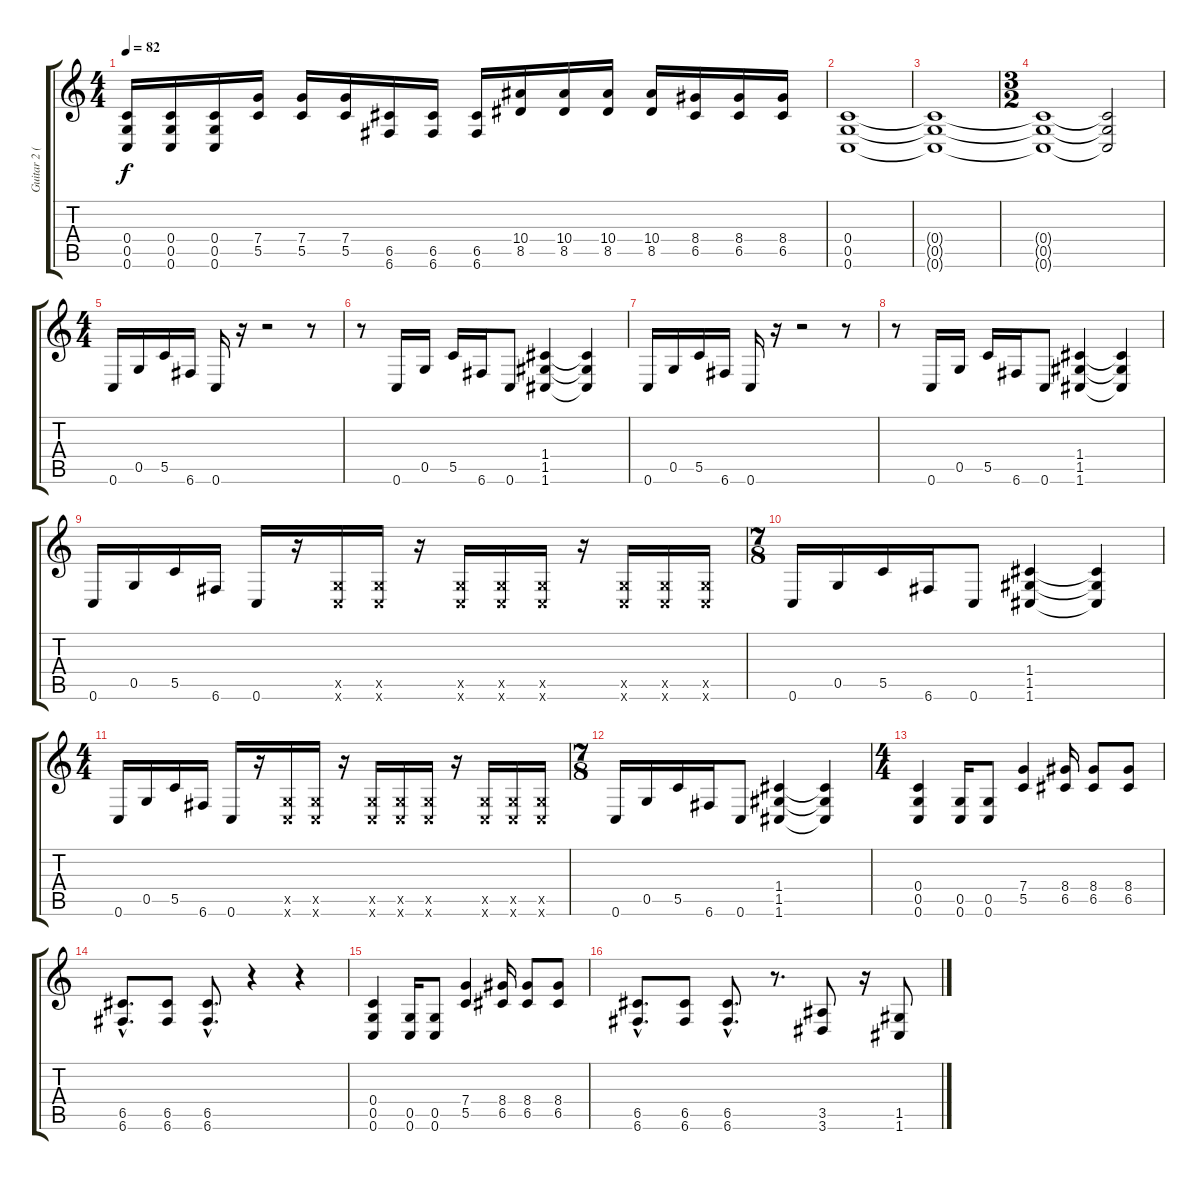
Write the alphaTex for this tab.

\track ("Guitar 2 (Back Up)" "Guitar 2 (") {instrument distortionguitar}
\staff {score tabs}
\tuning (D4 A3 F3 C3 G2 C2) {hide}
\ts (4 4)
\tempo 82
\clef g2
\ks c
(0.4 0.5 0.6).16{dy f} (0.4 0.5 0.6).16 (0.4 0.5 0.6).16 (7.4 5.5).16 (7.4 5.5).16 (7.4 5.5).16 (6.5 6.6).16 (6.5 6.6).16 (6.5 6.6).16 (10.4 8.5).16 (10.4 8.5).16 (10.4 8.5).16 (10.4 8.5).16 (8.4 6.5).16 (8.4 6.5).16 (8.4 6.5).16 |
(0.4 0.5 0.6).1 |
(0.4{t} 0.5{t} 0.6{t}).1 |
\ts (3 2)
(0.4{t} 0.5{t} 0.6{t}).1 (0.4{t} 0.5{t} 0.6{t}).2 |
\ts (4 4)
0.6.16 0.5.16 5.5.16 6.6.16 0.6.16 r.16 r.2 r.8 |
r.8 0.6.16 0.5.16 5.5.16 6.6.16 0.6.8 (1.4 1.5 1.6).4 (1.4{t} 1.5{t} 1.6{t}).4 |
0.6.16 0.5.16 5.5.16 6.6.16 0.6.16 r.16 r.2 r.8 |
r.8 0.6.16 0.5.16 5.5.16 6.6.16 0.6.8 (1.4 1.5 1.6).4 (1.4{t} 1.5{t} 1.6{t}).4 |
0.6.16 0.5.16 5.5.16 6.6.16 0.6.16 r.16 (0.5{x} 0.6{x}).16 (0.5{x} 0.6{x}).16 r.16 (0.5{x} 0.6{x}).16 (0.5{x} 0.6{x}).16 (0.5{x} 0.6{x}).16 r.16 (0.5{x} 0.6{x}).16 (0.5{x} 0.6{x}).16 (0.5{x} 0.6{x}).16 |
\ts (7 8)
0.6.16 0.5.16 5.5.16 6.6.16 0.6.8 (1.4 1.5 1.6).4 (1.4{t} 1.5{t} 1.6{t}).4 |
\ts (4 4)
0.6.16 0.5.16 5.5.16 6.6.16 0.6.16 r.16 (0.5{x} 0.6{x}).16 (0.5{x} 0.6{x}).16 r.16 (0.5{x} 0.6{x}).16 (0.5{x} 0.6{x}).16 (0.5{x} 0.6{x}).16 r.16 (0.5{x} 0.6{x}).16 (0.5{x} 0.6{x}).16 (0.5{x} 0.6{x}).16 |
\ts (7 8)
0.6.16 0.5.16 5.5.16 6.6.16 0.6.8 (1.4 1.5 1.6).4 (1.4{t} 1.5{t} 1.6{t}).4 |
\ts (4 4)
(0.4 0.5 0.6).4 (0.5 0.6).16 (0.5 0.6).8 (7.4 5.5).4 (8.4 6.5).16 (8.4 6.5).8 (8.4 6.5).8 |
(6.5{hac} 6.6{hac}).8{d} (6.5 6.6).8 (6.5{hac} 6.6{hac}).8{d} r.4 r.4 |
(0.4 0.5 0.6).4 (0.5 0.6).16 (0.5 0.6).8 (7.4 5.5).4 (8.4 6.5).16 (8.4 6.5).8 (8.4 6.5).8 |
(6.5{hac} 6.6{hac}).8{d} (6.5 6.6).8 (6.5{hac} 6.6{hac}).8{d} r.8{d} (3.5 3.6).8 r.16 (1.5 1.6).8
